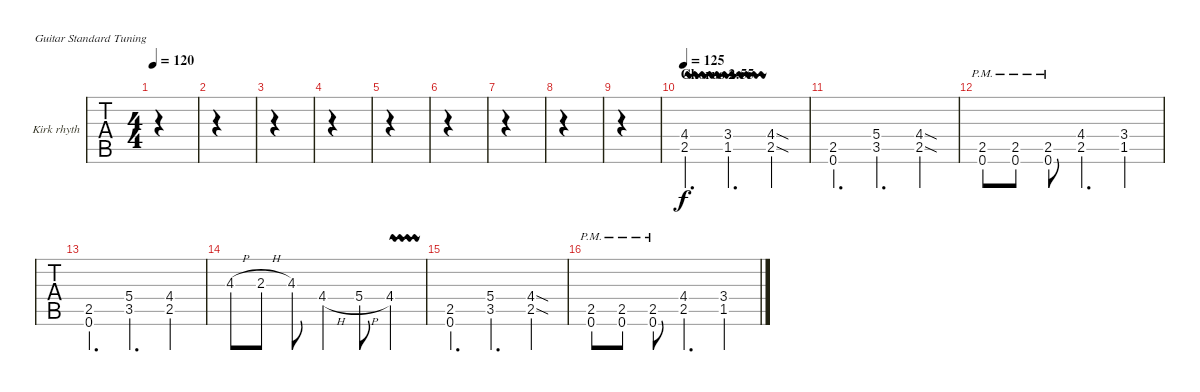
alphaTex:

\defaultSystemsLayout 4
\bracketExtendMode groupsimilarinstruments
\firstSystemTrackNameOrientation horizontal
\otherSystemsTrackNameOrientation horizontal
\track ("Kirk rhythm" "Kirk rhyth") {instrument acousticguitarsteel}
\staff {tabs}
\tuning (E4 B3 G3 D3 A2 E2)
\ts (4 4)
\tempo 120
\clef g2
\ks c
|
|
|
|
|
|
|
|
|
\section ("" "Chorus 2:55")
\tempo 125
(2.5{vw} 4.4{vw}).4{d} (1.5{vw} 3.4{vw}).4{d} (2.5{sod} 4.4{sod}).4 |
(0.6 2.5).4{d} (3.5 5.4).4{d} (2.5{sod} 4.4{sod}).4 |
(0.6{pm st} 2.5{pm st}).8 (0.6{pm st} 2.5{pm st}).8 (0.6{pm st} 2.5{pm st}).8 (2.5 4.4).4{d} (1.5 3.4).4 |
(0.6 2.5).4{d} (3.5 5.4).4{d} (2.5 4.4).4 |
4.3{h}.8 2.3{h}.8 4.3.8 4.4{h}.4 5.4{h}.8 4.4{vw}.4 |
(0.6 2.5).4{d} (3.5 5.4).4{d} (2.5{sod} 4.4{sod}).4 |
(0.6{pm st} 2.5{pm st}).8 (0.6{pm st} 2.5{pm st}).8 (0.6{pm st} 2.5{pm st}).8 (2.5 4.4).4{d} (1.5 3.4).4
